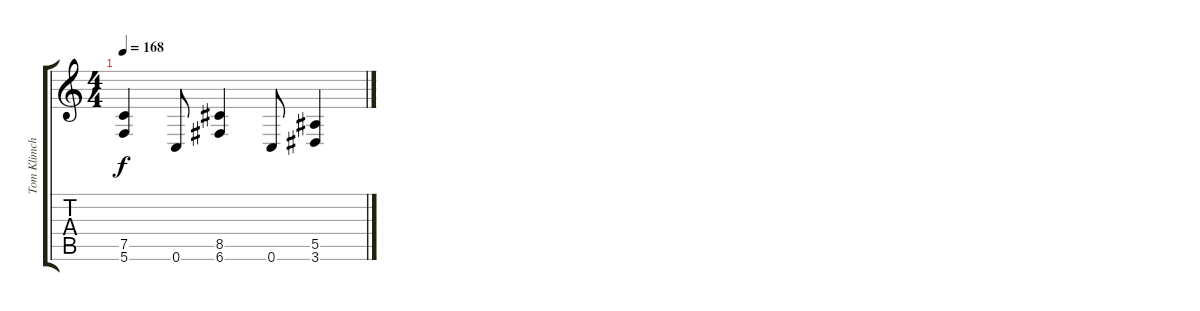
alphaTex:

\track ("Tom Klimchuck" "Tom Klimch") {instrument distortionguitar}
\staff {score tabs}
\tuning (C4 G3 Eb3 Bb2 F2 C2) {hide}
\ts (4 4)
\tempo 168
\clef g2
\ks c
(7.5 5.6).4{dy f} 0.6.8 (8.5 6.6).4 0.6.8 (5.5 3.6).4
